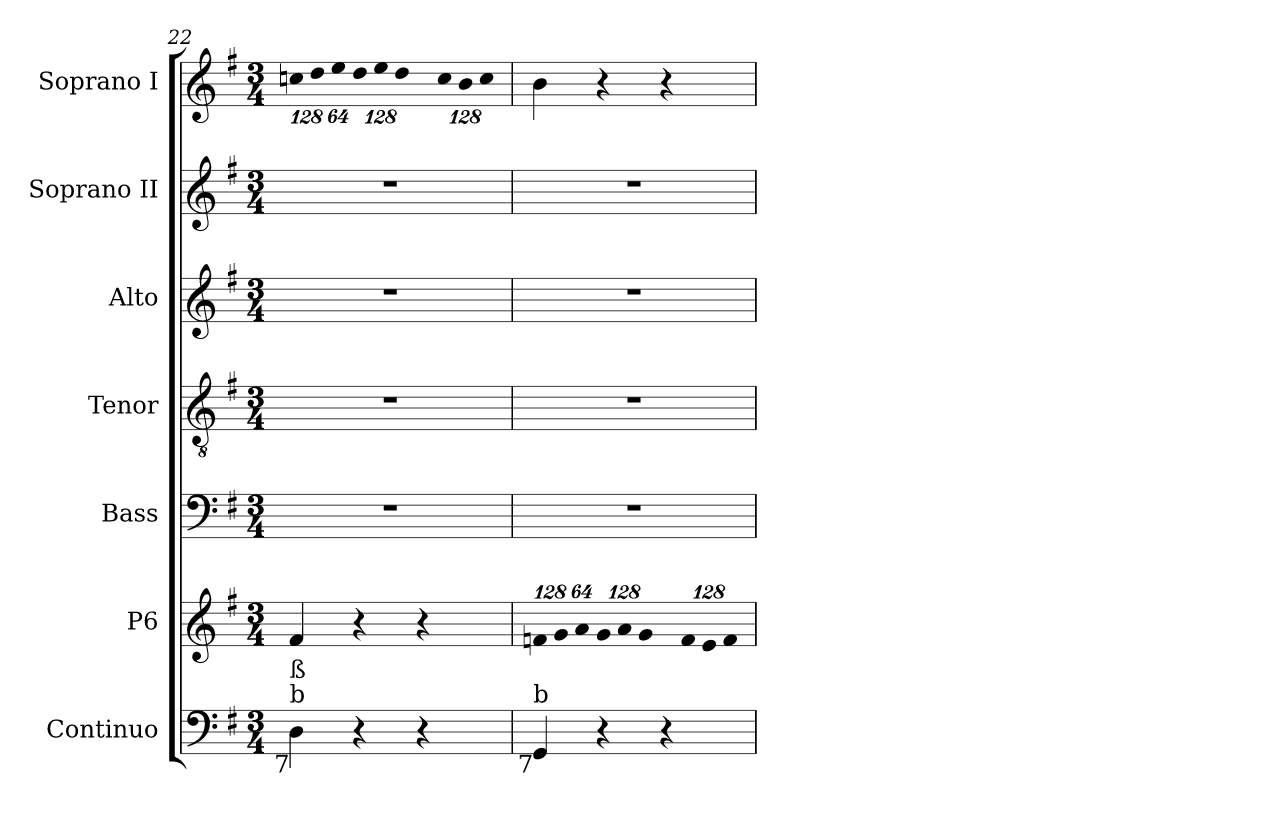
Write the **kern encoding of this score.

**kern	**kern	**kern	**kern	**kern	**kern	**kern
*part7	*part6	*part5	*part4	*part3	*part2	*part1
*staff7	*staff6	*staff5	*staff4	*staff3	*staff2	*staff1
*I"Continuo	*I"P6	*I"Bass	*I"Tenor	*I"Alto	*I"Soprano II	*I"Soprano I
*	*	*I'B.	*I'T.	*I'A.	*I'S.	*I'S.
*clefF4	*clefG2	*clefF4	*clefGv2	*clefG2	*clefG2	*clefG2
*	*	*	*ITrd7c12	*	*	*
*k[f#]	*k[f#]	*k[f#]	*k[f#]	*k[f#]	*k[f#]	*k[f#]
*G:	*G:	*G:	*G:	*G:	*G:	*G:
*M3/4	*M3/4	*M3/4	*M3/4	*M3/4	*M3/4	*M3/4
=22	=22	=22	=22	=22	=22	=22
!	!	!LO:N:vis=1	!LO:N:vis=1	!LO:N:vis=1	!LO:N:vis=1	!
*	*	*	*	*	*	*Xbrackettup
!LO:TX:b:rj:t=7	!	!	!	!	!	!
!LO:TX:t=b	!	!	!	!	!	!
!LO:TX:t=ß	!	!	!	!	!	!
!	!	!	!	!	!	!LO:N:vis=8
4Di\	4f#i/	2.r	2.r	2.r	2.r	1024%85ccni\
!	!	!	!	!	!	!LO:N:vis=8
.	.	.	.	.	.	1024%85ddi\
!	!	!	!	!	!	!LO:N:vis=8
.	.	.	.	.	.	512%43eei\
!	!	!	!	!	!	!LO:N:vis=8
4r	4r	.	.	.	.	1024%85ddi\
!	!	!	!	!	!	!LO:N:vis=8
.	.	.	.	.	.	1024%85eei\
!	!	!	!	!	!	!LO:N:vis=8
.	.	.	.	.	.	512%43ddi\
!	!	!	!	!	!	!LO:N:vis=8
4r	4r	.	.	.	.	1024%85cci\
!	!	!	!	!	!	!LO:N:vis=8
.	.	.	.	.	.	1024%85bi\
!	!	!	!	!	!	!LO:N:vis=8
.	.	.	.	.	.	512%43cci\
!!LO:LB:g=z
=23	=23	=23	=23	=23	=23	=23
*	*Xbrackettup	*	*	*	*	*
!LO:TX:b:rj:t=7	!	!	!	!	!	!
!LO:TX:t=b	!	!	!	!	!	!
!	!LO:N:vis=8	!LO:N:vis=1	!LO:N:vis=1	!LO:N:vis=1	!LO:N:vis=1	!
4GGi/	1024%85fni/	2.r	2.r	2.r	2.r	4bi\
!	!LO:N:vis=8	!	!	!	!	!
.	1024%85gi/	.	.	.	.	.
!	!LO:N:vis=8	!	!	!	!	!
.	512%43ai/	.	.	.	.	.
!	!LO:N:vis=8	!	!	!	!	!
4r	1024%85gi/	.	.	.	.	4r
!	!LO:N:vis=8	!	!	!	!	!
.	1024%85ai/	.	.	.	.	.
!	!LO:N:vis=8	!	!	!	!	!
.	512%43gi/	.	.	.	.	.
!	!LO:N:vis=8	!	!	!	!	!
4r	1024%85fi/	.	.	.	.	4r
!	!LO:N:vis=8	!	!	!	!	!
.	1024%85ei/	.	.	.	.	.
!	!LO:N:vis=8	!	!	!	!	!
.	512%43fi/	.	.	.	.	.
=	=	=	=	=	=	=
*-	*-	*-	*-	*-	*-	*-
